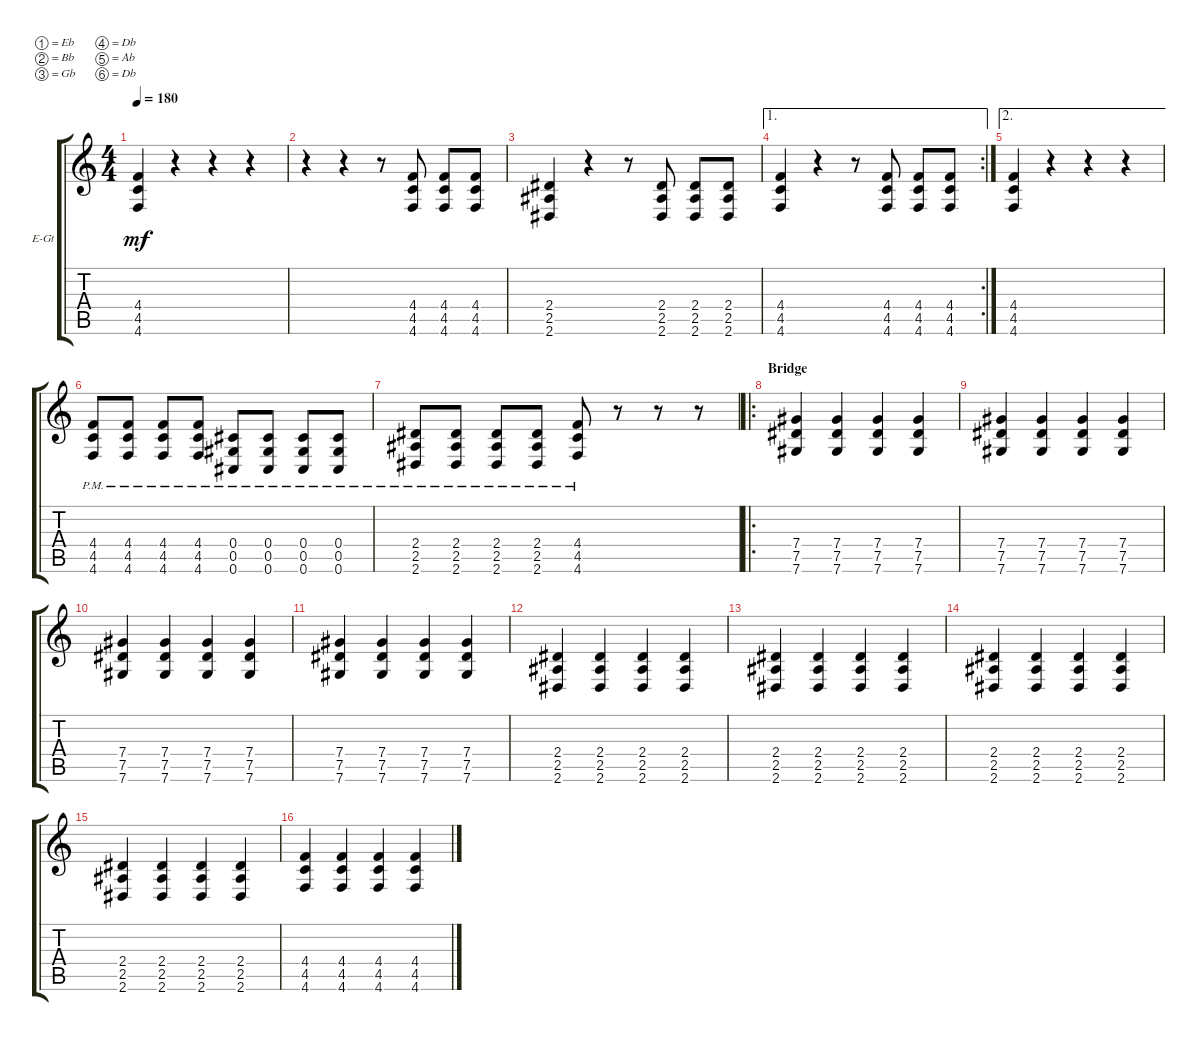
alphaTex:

\defaultSystemsLayout 4
\bracketExtendMode groupsimilarinstruments
\firstSystemTrackNameOrientation horizontal
\otherSystemsTrackNameOrientation horizontal
\track ("rythum " "E-Gt") {instrument overdrivenguitar}
\staff {score tabs}
\tuning (Eb4 Bb3 Gb3 Db3 Ab2 Db2)
\ts (4 4)
\tempo 180
\clef g2
\ks c
(4.4 4.5 4.6).4{dy mf} r.4 r.4 r.4 |
r.4 r.4 r.8 (4.5 4.6 4.4).8 (4.5 4.6 4.4).8 (4.5 4.6 4.4).8 |
(2.4 2.5 2.6).4 r.4 r.8 (2.6 2.5 2.4).8 (2.4 2.5 2.6).8 (2.5 2.4 2.6).8 |
\ae 1
\rc 2
(4.4 4.5 4.6).4 r.4 r.8 (4.6 4.5 4.4).8 (4.6 4.5 4.4).8 (4.6 4.5 4.4).8 |
\ae 2
(4.4 4.5 4.6).4 r.4 r.4 r.4 |
(4.6{pm} 4.5{pm} 4.4{pm}).8 (4.6{pm} 4.5{pm} 4.4{pm}).8 (4.6{pm} 4.5{pm} 4.4{pm}).8 (4.6{pm} 4.5{pm} 4.4{pm}).8 (0.6{pm} 0.5{pm} 0.4{pm}).8 (0.6{pm} 0.5{pm} 0.4{pm}).8 (0.6{pm} 0.5{pm} 0.4{pm}).8 (0.6{pm} 0.5{pm} 0.4{pm}).8 |
(2.6{pm} 2.5{pm} 2.4{pm}).8 (2.6{pm} 2.5{pm} 2.4{pm}).8 (2.6{pm} 2.5{pm} 2.4{pm}).8 (2.6{pm} 2.5{pm} 2.4{pm}).8 (4.6{pm} 4.5{pm} 4.4{pm}).8 r.8 r.8 r.8 |
\ro
\section ("" "Bridge")
(7.6 7.5 7.4).4 (7.6 7.5 7.4).4 (7.6 7.5 7.4).4 (7.6 7.5 7.4).4 |
(7.6 7.5 7.4).4 (7.6 7.5 7.4).4 (7.6 7.5 7.4).4 (7.6 7.5 7.4).4 |
(7.6 7.5 7.4).4 (7.6 7.5 7.4).4 (7.6 7.5 7.4).4 (7.6 7.5 7.4).4 |
(7.6 7.5 7.4).4 (7.6 7.5 7.4).4 (7.6 7.5 7.4).4 (7.6 7.5 7.4).4 |
(2.6 2.5 2.4).4 (2.6 2.5 2.4).4 (2.6 2.5 2.4).4 (2.6 2.5 2.4).4 |
(2.6 2.5 2.4).4 (2.6 2.5 2.4).4 (2.6 2.5 2.4).4 (2.6 2.5 2.4).4 |
(2.6 2.5 2.4).4 (2.6 2.5 2.4).4 (2.6 2.5 2.4).4 (2.6 2.5 2.4).4 |
(2.6 2.5 2.4).4 (2.6 2.5 2.4).4 (2.6 2.5 2.4).4 (2.6 2.5 2.4).4 |
(4.4 4.5 4.6).4 (4.4 4.5 4.6).4 (4.4 4.5 4.6).4 (4.4 4.5 4.6).4
